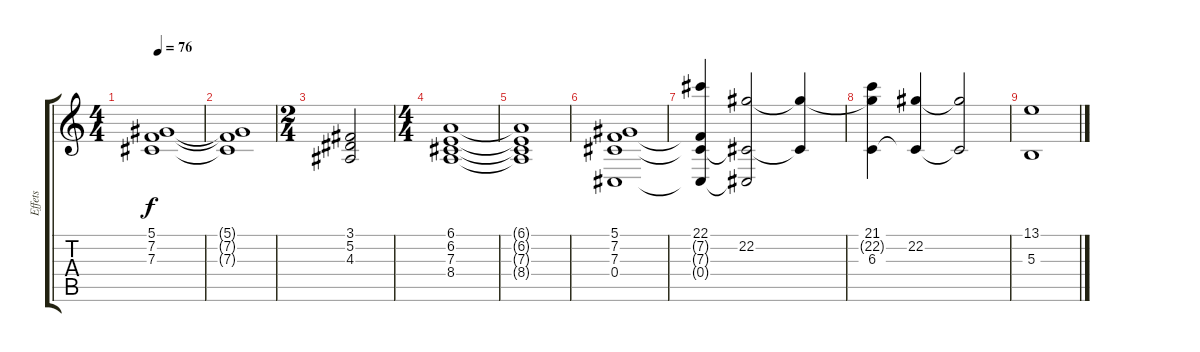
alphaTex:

\track ("Effets" "Effets") {instrument synthstrings2}
\staff {score tabs}
\tuning (Eb4 Bb3 Gb3 Db3 Ab2 Eb2) {hide}
\ts (4 4)
\tempo 76
\clef g2
\ks c
(5.1 7.2 7.3).1{dy f} |
(5.1{t} 7.2{t} 7.3{t}).1 |
\ts (2 4)
(3.1 5.2 4.3).2 |
\ts (4 4)
(6.1 6.2 7.3 8.4).1 |
(6.1{t} 6.2{t} 7.3{t} 8.4{t}).1 |
(5.1 7.2 7.3 0.4).1{volume 8} |
(22.1 7.2{t} 7.3{t} 0.4{t}).4{volume 8} (22.2 7.3{t} 0.4{t}).2 (22.2{t} 7.3{t}).4 |
(21.1 22.2{t} 6.3).4{volume 8} (22.2 6.3{t}).4 (22.2{t} 6.3{t}).2 |
(13.1 5.3).1{volume 8}
